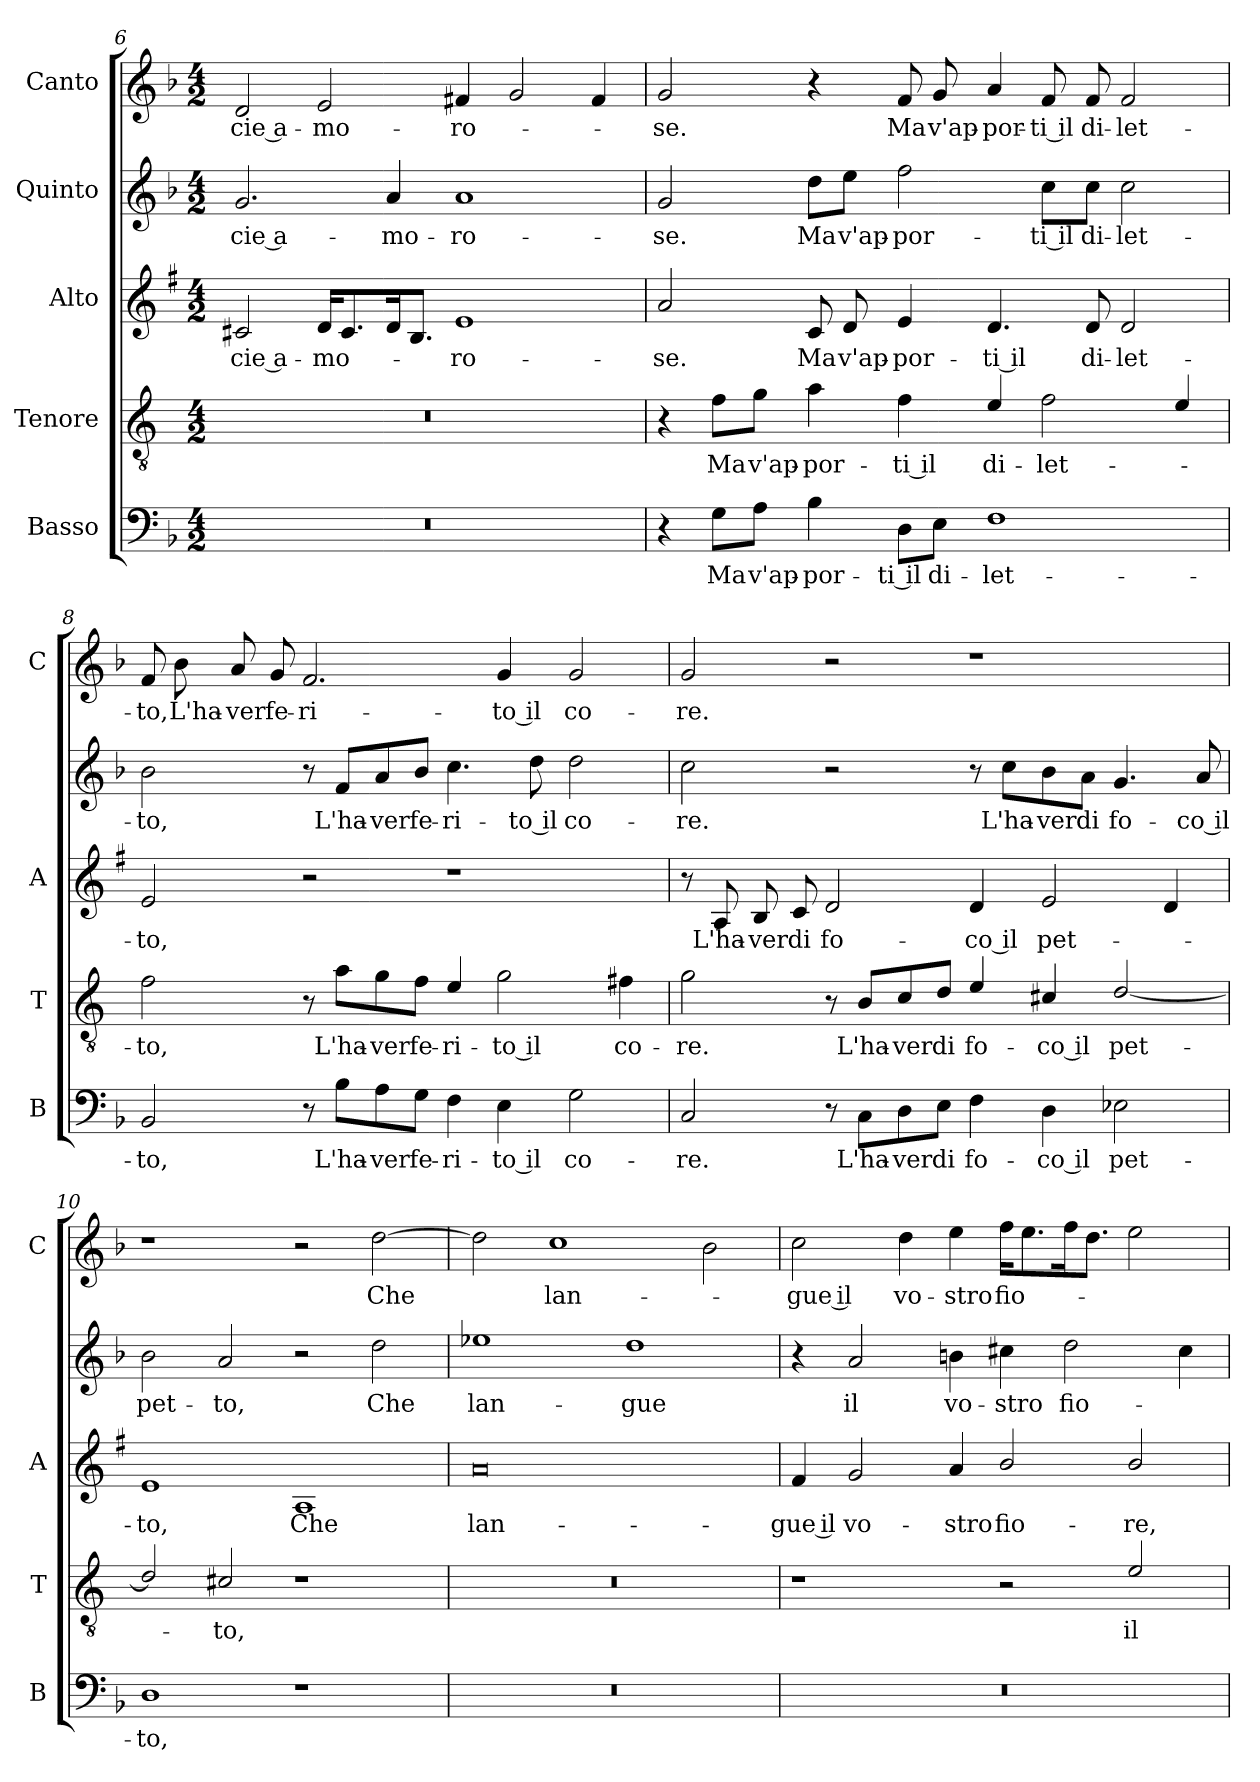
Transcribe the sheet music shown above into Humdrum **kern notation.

**kern	**text	**kern	**text	**kern	**text	**kern	**text	**kern	**text
*part5	*part5	*part4	*part4	*part3	*part3	*part2	*part2	*part1	*part1
*staff5	*staff5	*staff4	*staff4	*staff3	*staff3	*staff2	*staff2	*staff1	*staff1
*I"Basso	*	*I"Tenore	*	*I"Alto	*	*I"Quinto	*	*I"Canto	*
*I'B	*	*I'T	*	*I'A	*	*	*	*I'C	*
*clefF4	*	*clefGv2	*	*clefG2	*	*clefG2	*	*clefG2	*
*	*	*ITrd4c7	*	*ITrd1c2	*	*	*	*	*
*k[b-]	*	*k[b-]	*	*k[b-]	*	*k[b-]	*	*k[b-]	*
*F:	*	*F:	*	*F:	*	*F:	*	*F:	*
*M4/2	*	*M4/2	*	*M4/2	*	*M4/2	*	*M4/2	*
=6	=6	=6	=6	=6	=6	=6	=6	=6	=6
!	!	!	!	!	!LO:LY:b	!	!LO:LY:b	!	!LO:LY:b
0r	.	0r	.	2Bn/	-cie a-	2.g/	-cie a-	2d/	-cie a-
!	!	!	!	!	!LO:LY:b	!	!	!	!LO:LY:b
.	.	.	.	16c/KL	-mo-	.	.	2e/	-mo-
.	.	.	.	8.B/	.	.	.	.	.
!	!	!	!	!	!	!	!LO:LY:b	!	!
.	.	.	.	16c/k	.	4a/	-mo-	.	.
.	.	.	.	8.A/J	.	.	.	.	.
!	!	!	!	!	!LO:LY:b	!	!LO:LY:b	!	!LO:LY:b
.	.	.	.	1d	-ro-	1a	-ro-	4f#X/	-ro-
.	.	.	.	.	.	.	.	2g/	.
.	.	.	.	.	.	.	.	4f#/	.
=7	=7	=7	=7	=7	=7	=7	=7	=7	=7
!	!	!	!	!	!LO:LY:b	!	!LO:LY:b	!	!LO:LY:b
4r	.	4r	.	2g/	-se.	2g/	-se.	2g/	-se.
!	!LO:LY:b	!	!LO:LY:b	!	!	!	!	!	!
8G\L	Ma	8B-\L	Ma	.	.	.	.	.	.
!	!LO:LY:b	!	!LO:LY:b	!	!	!	!	!	!
8A\J	v'ap-	8c\J	v'ap-	.	.	.	.	.	.
!	!LO:LY:b	!	!LO:LY:b	!	!LO:LY:b	!	!LO:LY:b	!	!
4B-\	-por-	4d\	-por-	8B-/	Ma	8dd\L	Ma	4r	.
!	!	!	!	!	!LO:LY:b	!	!LO:LY:b	!	!
.	.	.	.	8c/	v'ap-	8ee\J	v'ap-	.	.
!	!LO:LY:b	!	!LO:LY:b	!	!LO:LY:b	!	!LO:LY:b	!	!LO:LY:b
8D\L	-ti il	4B-\	-ti il	4d/	-por-	2ff\	-por-	8f/	Ma
!	!LO:LY:b	!	!	!	!	!	!	!	!LO:LY:b
8E\J	di-	.	.	.	.	.	.	8g/	v'ap-
!	!LO:LY:b	!	!LO:LY:b	!	!LO:LY:b	!	!	!	!LO:LY:b
1F	-let-	4A/	di-	4.c/	-ti il	.	.	4a/	-por-
!	!	!	!LO:LY:b	!	!	!	!LO:LY:b	!	!LO:LY:b
.	.	2B-\	-let-	.	.	8cc\L	-ti il	8f/	-ti il
!	!	!	!	!	!LO:LY:b	!	!LO:LY:b	!	!LO:LY:b
.	.	.	.	8c/	di-	8cc\J	di-	8f/	di-
!	!	!	!	!	!LO:LY:b	!	!LO:LY:b	!	!LO:LY:b
.	.	.	.	2c/	-let-	2cc\	-let-	2f/	-let-
.	.	4A/	.	.	.	.	.	.	.
!!LO:PB:g=z
=8	=8	=8	=8	=8	=8	=8	=8	=8	=8
!	!LO:LY:b	!	!LO:LY:b	!	!LO:LY:b	!	!LO:LY:b	!	!LO:LY:b
2BB-/	-to,	2B-\	-to,	2d/	-to,	2b-\	-to,	8f/	-to,
!	!	!	!	!	!	!	!	!	!LO:LY:b
.	.	.	.	.	.	.	.	8b-\	L'ha-
!	!	!	!	!	!	!	!	!	!LO:LY:b
.	.	.	.	.	.	.	.	8a/	-ver
!	!	!	!	!	!	!	!	!	!LO:LY:b
.	.	.	.	.	.	.	.	8g/	fe-
!	!	!	!	!	!	!	!	!	!LO:LY:b
8r	.	8r	.	2r	.	8r	.	2.f/	-ri-
!	!LO:LY:b	!	!LO:LY:b	!	!	!	!LO:LY:b	!	!
8B-\L	L'ha-	8d\L	L'ha-	.	.	8f/L	L'ha-	.	.
!	!LO:LY:b	!	!LO:LY:b	!	!	!	!LO:LY:b	!	!
8A\	-ver	8c\	-ver	.	.	8a/	-ver	.	.
!	!LO:LY:b	!	!LO:LY:b	!	!	!	!LO:LY:b	!	!
8G\J	fe-	8B-\J	fe-	.	.	8b-/J	fe-	.	.
!	!LO:LY:b	!	!LO:LY:b	!	!	!	!LO:LY:b	!	!
4F\	-ri-	4A/	-ri-	1r	.	4.cc\	-ri-	.	.
!	!LO:LY:b	!	!LO:LY:b	!	!	!	!	!	!LO:LY:b
4E\	-to il	2c\	-to il	.	.	.	.	4g/	-to il
!	!	!	!	!	!	!	!LO:LY:b	!	!
.	.	.	.	.	.	8dd\	-to il	.	.
!	!LO:LY:b	!	!	!	!	!	!LO:LY:b	!	!LO:LY:b
2G\	co-	.	.	.	.	2dd\	co-	2g/	co-
!	!	!	!LO:LY:b	!	!	!	!	!	!
.	.	4Bn\	co-	.	.	.	.	.	.
=9	=9	=9	=9	=9	=9	=9	=9	=9	=9
!	!LO:LY:b	!	!LO:LY:b	!	!	!	!LO:LY:b	!	!LO:LY:b
2C/	-re.	2c\	-re.	8r	.	2cc\	-re.	2g/	-re.
!	!	!	!	!	!LO:LY:b	!	!	!	!
.	.	.	.	8G/	L'ha-	.	.	.	.
!	!	!	!	!	!LO:LY:b	!	!	!	!
.	.	.	.	8A/	-ver	.	.	.	.
!	!	!	!	!	!LO:LY:b	!	!	!	!
.	.	.	.	8B-/	di	.	.	.	.
!	!	!	!	!	!LO:LY:b	!	!	!	!
8r	.	8r	.	2c/	fo-	2r	.	2r	.
!	!LO:LY:b	!	!LO:LY:b	!	!	!	!	!	!
8C\L	L'ha-	8E/L	L'ha-	.	.	.	.	.	.
!	!LO:LY:b	!	!LO:LY:b	!	!	!	!	!	!
8D\	-ver	8F/	-ver	.	.	.	.	.	.
!	!LO:LY:b	!	!LO:LY:b	!	!	!	!	!	!
8E\J	di	8G/J	di	.	.	.	.	.	.
!	!LO:LY:b	!	!LO:LY:b	!	!LO:LY:b	!	!	!	!
4F\	fo-	4A/	fo-	4c/	-co il	8r	.	1r	.
!	!	!	!	!	!	!	!LO:LY:b	!	!
.	.	.	.	.	.	8cc\L	L'ha-	.	.
!	!LO:LY:b	!	!LO:LY:b	!	!LO:LY:b	!	!LO:LY:b	!	!
4D\	-co il	4F#X/	-co il	2d/	pet-	8b-\	-ver	.	.
!	!	!	!	!	!	!	!LO:LY:b	!	!
.	.	.	.	.	.	8a\J	di	.	.
!	!LO:LY:b	!	!LO:LY:b	!	!	!	!LO:LY:b	!	!
2E-X\	pet-	[2G/	pet-	.	.	4.g/	fo-	.	.
.	.	.	.	4c/	.	.	.	.	.
!	!	!	!	!	!	!	!LO:LY:b	!	!
.	.	.	.	.	.	8a/	-co il	.	.
!!LO:LB:g=z
=10	=10	=10	=10	=10	=10	=10	=10	=10	=10
!	!LO:LY:b	!	!	!	!LO:LY:b	!	!LO:LY:b	!	!
1D	-to,	2G/]	.	1d	-to,	2b-\	pet-	1r	.
!	!	!	!LO:LY:b	!	!	!	!LO:LY:b	!	!
.	.	2F#X/	-to,	.	.	2a/	-to,	.	.
!	!	!	!	!	!LO:LY:b	!	!	!	!
1r	.	1r	.	1G	Che	2r	.	2r	.
!	!	!	!	!	!	!	!LO:LY:b	!	!LO:LY:b
.	.	.	.	.	.	2dd\	Che	[2dd\	Che
=11	=11	=11	=11	=11	=11	=11	=11	=11	=11
!	!	!	!	!	!LO:LY:b	!	!LO:LY:b	!	!
0r	.	0r	.	0g	lan-	1ee-X	lan-	2dd\]	.
!	!	!	!	!	!	!	!	!	!LO:LY:b
.	.	.	.	.	.	.	.	1cc	lan-
!	!	!	!	!	!	!	!LO:LY:b	!	!
.	.	.	.	.	.	1dd	-gue	.	.
.	.	.	.	.	.	.	.	2b-\	.
=12	=12	=12	=12	=12	=12	=12	=12	=12	=12
!	!	!	!	!	!LO:LY:b	!	!	!	!LO:LY:b
0r	.	1r	.	4e/	-gue il	4r	.	2cc\	-gue il
!	!	!	!	!	!LO:LY:b	!	!LO:LY:b	!	!
.	.	.	.	2f/	vo-	2a/	il	.	.
!	!	!	!	!	!	!	!	!	!LO:LY:b
.	.	.	.	.	.	.	.	4dd\	vo-
!	!	!	!	!	!LO:LY:b	!	!LO:LY:b	!	!LO:LY:b
.	.	.	.	4g/	-stro	4bn\	vo-	4ee\	-stro
!	!	!	!	!	!LO:LY:b	!	!LO:LY:b	!	!LO:LY:b
.	.	2r	.	2a/	fio-	4cc#X\	-stro	16ff\KL	fio-
.	.	.	.	.	.	.	.	8.ee\	.
!	!	!	!	!	!	!	!LO:LY:b	!	!
.	.	.	.	.	.	2dd\	fio-	16ff\k	.
.	.	.	.	.	.	.	.	8.dd\J	.
!	!	!	!LO:LY:b	!	!LO:LY:b	!	!	!	!
.	.	2A/	il	2a/	-re,	.	.	2ee\	.
.	.	.	.	.	.	4cc#\	.	.	.
=	=	=	=	=	=	=	=	=	=
*-	*-	*-	*-	*-	*-	*-	*-	*-	*-
